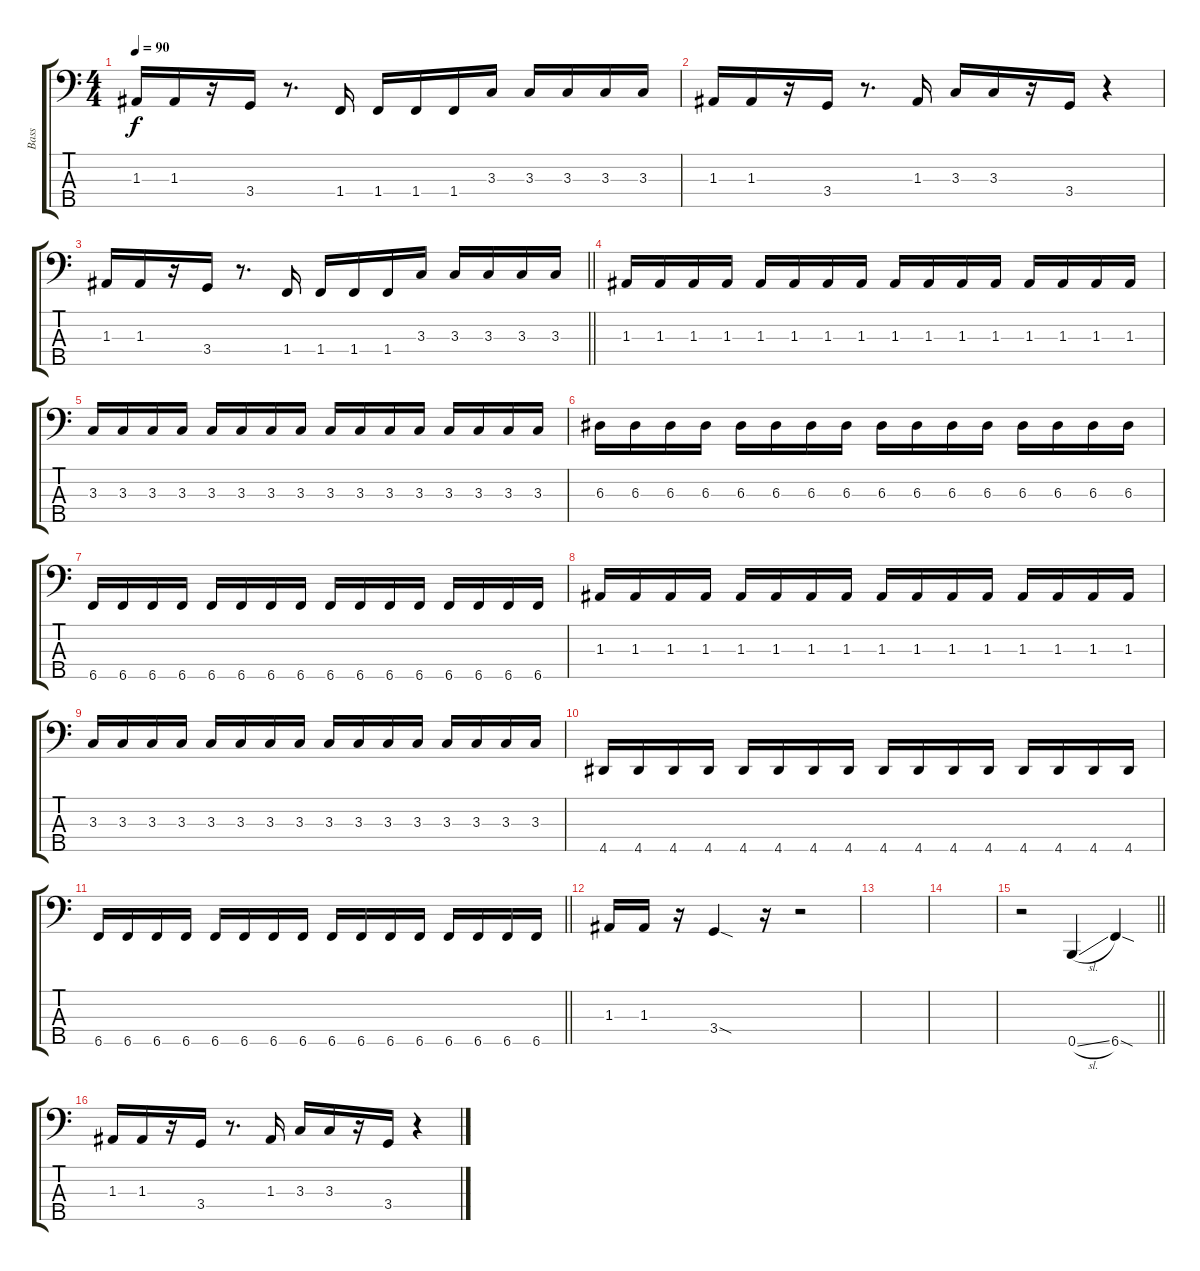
\track ("Bass" "Bass") {instrument electricbassfinger}
\staff {score tabs}
\tuning (G2 D2 A1 E1 B0) {hide}
\ts (4 4)
\tempo 90
\clef f4
\ks c
1.3.16{dy f} 1.3.16 r.16 3.4.16 r.8{d} 1.4.16 1.4.16 1.4.16 1.4.16 3.3.16 3.3.16 3.3.16 3.3.16 3.3.16 |
1.3.16 1.3.16 r.16 3.4.16 r.8{d} 1.3.16 3.3.16 3.3.16 r.16 3.4.16 r.4 |
\barLineRight lightlight
1.3.16 1.3.16 r.16 3.4.16 r.8{d} 1.4.16 1.4.16 1.4.16 1.4.16 3.3.16 3.3.16 3.3.16 3.3.16 3.3.16 |
\section ("" "")
1.3.16 1.3.16 1.3.16 1.3.16 1.3.16 1.3.16 1.3.16 1.3.16 1.3.16 1.3.16 1.3.16 1.3.16 1.3.16 1.3.16 1.3.16 1.3.16 |
3.3.16 3.3.16 3.3.16 3.3.16 3.3.16 3.3.16 3.3.16 3.3.16 3.3.16 3.3.16 3.3.16 3.3.16 3.3.16 3.3.16 3.3.16 3.3.16 |
6.3.16 6.3.16 6.3.16 6.3.16 6.3.16 6.3.16 6.3.16 6.3.16 6.3.16 6.3.16 6.3.16 6.3.16 6.3.16 6.3.16 6.3.16 6.3.16 |
6.5.16 6.5.16 6.5.16 6.5.16 6.5.16 6.5.16 6.5.16 6.5.16 6.5.16 6.5.16 6.5.16 6.5.16 6.5.16 6.5.16 6.5.16 6.5.16 |
1.3.16 1.3.16 1.3.16 1.3.16 1.3.16 1.3.16 1.3.16 1.3.16 1.3.16 1.3.16 1.3.16 1.3.16 1.3.16 1.3.16 1.3.16 1.3.16 |
3.3.16 3.3.16 3.3.16 3.3.16 3.3.16 3.3.16 3.3.16 3.3.16 3.3.16 3.3.16 3.3.16 3.3.16 3.3.16 3.3.16 3.3.16 3.3.16 |
4.5.16 4.5.16 4.5.16 4.5.16 4.5.16 4.5.16 4.5.16 4.5.16 4.5.16 4.5.16 4.5.16 4.5.16 4.5.16 4.5.16 4.5.16 4.5.16 |
\barLineRight lightlight
6.5.16 6.5.16 6.5.16 6.5.16 6.5.16 6.5.16 6.5.16 6.5.16 6.5.16 6.5.16 6.5.16 6.5.16 6.5.16 6.5.16 6.5.16 6.5.16 |
\section ("" "")
1.3.16 1.3.16 r.16 3.4{sod}.4 r.16 r.2 |
|
|
\barLineRight lightlight
r.2 0.5{sl}.4 6.5{sod}.4 |
\section ("" "")
1.3.16 1.3.16 r.16 3.4.16 r.8{d} 1.3.16 3.3.16 3.3.16 r.16 3.4.16 r.4
